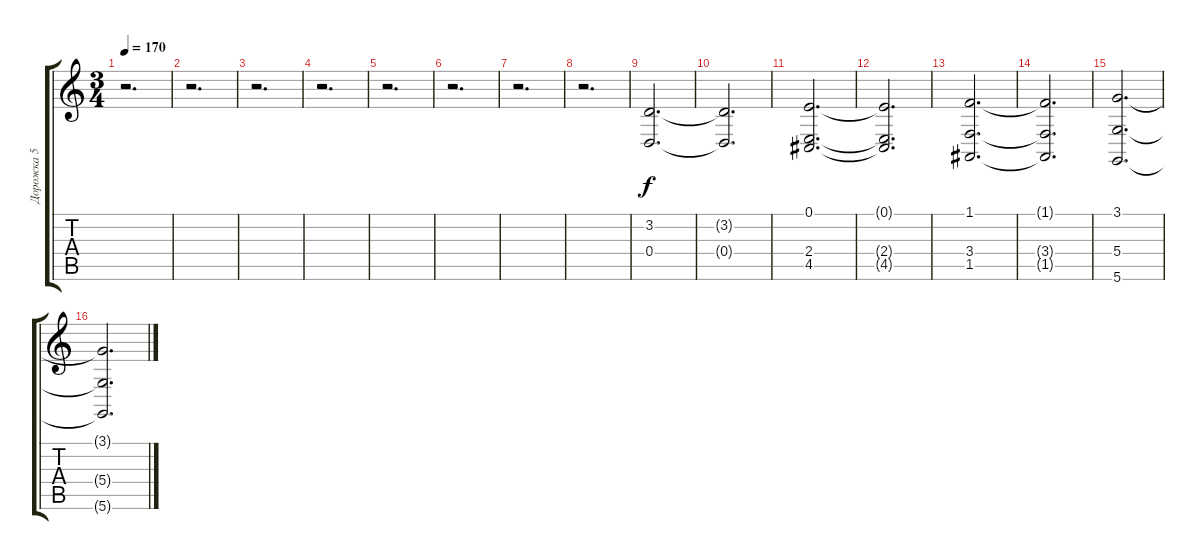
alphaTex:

\track ("Дорожка 5" "Дорожка 5") {instrument stringensemble1}
\staff {score tabs}
\tuning (E4 B3 G3 D3 A2 D2) {hide}
\ts (3 4)
\tempo 170
\clef g2
\ks c
r.2{d dy f} |
r.2{d} |
r.2{d} |
r.2{d} |
r.2{d} |
r.2{d} |
r.2{d} |
r.2{d} |
(3.2 0.4).2{d volume 16} |
(3.2{t} 0.4{t}).2{d} |
(0.1 2.4 4.5).2{d} |
(0.1{t} 2.4{t} 4.5{t}).2{d} |
(1.1 3.4 1.5).2{d} |
(1.1{t} 3.4{t} 1.5{t}).2{d} |
(3.1 5.4 5.6).2{d} |
(3.1{t} 5.4{t} 5.6{t}).2{d}
